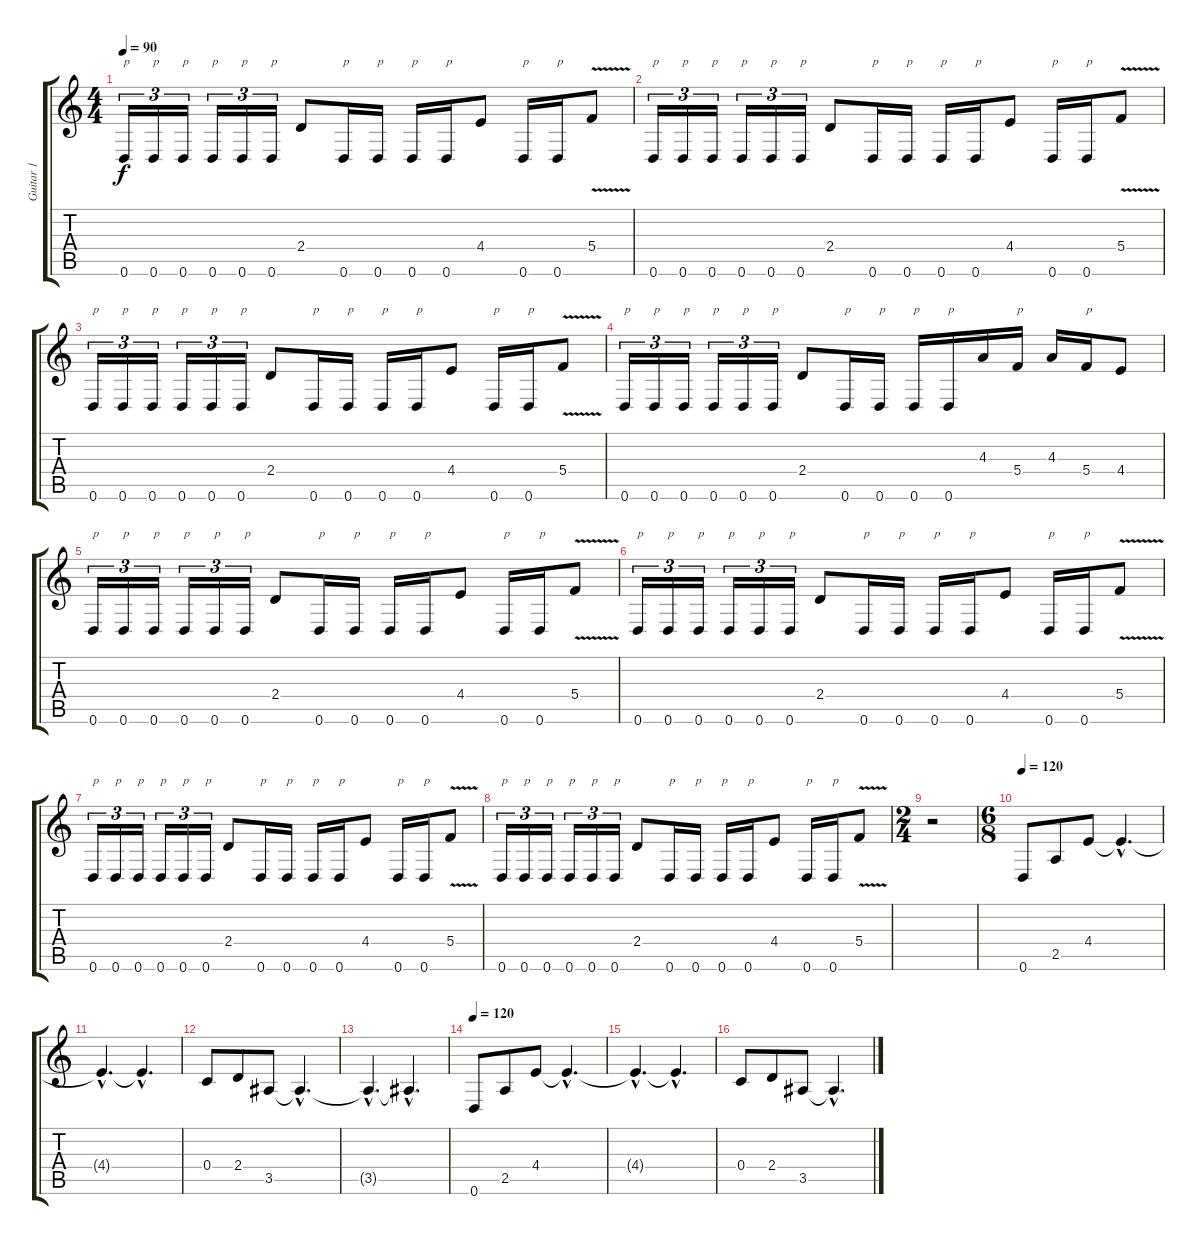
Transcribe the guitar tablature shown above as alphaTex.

\track ("Guitar 1" "Guitar 1") {instrument distortionguitar}
\staff {score tabs}
\tuning (D4 A3 F3 C3 G2 D2) {hide}
\ts (4 4)
\tempo 90
\clef g2
\ks c
0.6.16{tu (3 2) txt "p" dy f} 0.6.16{tu (3 2) txt "p"} 0.6.16{tu (3 2) txt "p"} 0.6.16{tu (3 2) txt "p"} 0.6.16{tu (3 2) txt "p"} 0.6.16{tu (3 2) txt "p"} 2.4.8 0.6.16{txt "p"} 0.6.16{txt "p"} 0.6.16{txt "p"} 0.6.16{txt "p"} 4.4.8 0.6.16{txt "p"} 0.6.16{txt "p"} 5.4{v}.8 |
0.6.16{tu (3 2) txt "p"} 0.6.16{tu (3 2) txt "p"} 0.6.16{tu (3 2) txt "p"} 0.6.16{tu (3 2) txt "p"} 0.6.16{tu (3 2) txt "p"} 0.6.16{tu (3 2) txt "p"} 2.4.8 0.6.16{txt "p"} 0.6.16{txt "p"} 0.6.16{txt "p"} 0.6.16{txt "p"} 4.4.8 0.6.16{txt "p"} 0.6.16{txt "p"} 5.4{v}.8 |
0.6.16{tu (3 2) txt "p"} 0.6.16{tu (3 2) txt "p"} 0.6.16{tu (3 2) txt "p"} 0.6.16{tu (3 2) txt "p"} 0.6.16{tu (3 2) txt "p"} 0.6.16{tu (3 2) txt "p"} 2.4.8 0.6.16{txt "p"} 0.6.16{txt "p"} 0.6.16{txt "p"} 0.6.16{txt "p"} 4.4.8 0.6.16{txt "p"} 0.6.16{txt "p"} 5.4{v}.8 |
0.6.16{tu (3 2) txt "p"} 0.6.16{tu (3 2) txt "p"} 0.6.16{tu (3 2) txt "p"} 0.6.16{tu (3 2) txt "p"} 0.6.16{tu (3 2) txt "p"} 0.6.16{tu (3 2) txt "p"} 2.4.8 0.6.16{txt "p"} 0.6.16{txt "p"} 0.6.16{txt "p"} 0.6.16{txt "p"} 4.3.16 5.4.16{txt "p"} 4.3.16 5.4.16{txt "p"} 4.4.8 |
0.6.16{tu (3 2) txt "p"} 0.6.16{tu (3 2) txt "p"} 0.6.16{tu (3 2) txt "p"} 0.6.16{tu (3 2) txt "p"} 0.6.16{tu (3 2) txt "p"} 0.6.16{tu (3 2) txt "p"} 2.4.8 0.6.16{txt "p"} 0.6.16{txt "p"} 0.6.16{txt "p"} 0.6.16{txt "p"} 4.4.8 0.6.16{txt "p"} 0.6.16{txt "p"} 5.4{v}.8 |
0.6.16{tu (3 2) txt "p"} 0.6.16{tu (3 2) txt "p"} 0.6.16{tu (3 2) txt "p"} 0.6.16{tu (3 2) txt "p"} 0.6.16{tu (3 2) txt "p"} 0.6.16{tu (3 2) txt "p"} 2.4.8 0.6.16{txt "p"} 0.6.16{txt "p"} 0.6.16{txt "p"} 0.6.16{txt "p"} 4.4.8 0.6.16{txt "p"} 0.6.16{txt "p"} 5.4{v}.8 |
0.6.16{tu (3 2) txt "p"} 0.6.16{tu (3 2) txt "p"} 0.6.16{tu (3 2) txt "p"} 0.6.16{tu (3 2) txt "p"} 0.6.16{tu (3 2) txt "p"} 0.6.16{tu (3 2) txt "p"} 2.4.8 0.6.16{txt "p"} 0.6.16{txt "p"} 0.6.16{txt "p"} 0.6.16{txt "p"} 4.4.8 0.6.16{txt "p"} 0.6.16{txt "p"} 5.4{v}.8 |
0.6.16{tu (3 2) txt "p"} 0.6.16{tu (3 2) txt "p"} 0.6.16{tu (3 2) txt "p"} 0.6.16{tu (3 2) txt "p"} 0.6.16{tu (3 2) txt "p"} 0.6.16{tu (3 2) txt "p"} 2.4.8 0.6.16{txt "p"} 0.6.16{txt "p"} 0.6.16{txt "p"} 0.6.16{txt "p"} 4.4.8 0.6.16{txt "p"} 0.6.16{txt "p"} 5.4{v}.8 |
\ts (2 4)
r.2 |
\ts (6 8)
\tempo 120
0.6.8 2.5.8 4.4.8 4.4{hac t}.4{d} |
4.4{hac t}.4{d} 4.4{hac t}.4{d} |
0.4.8 2.4.8 3.5.8 3.5{hac t}.4{d} |
3.5{hac t}.4{d} 3.5{hac t}.4{d} |
\tempo 120
0.6.8 2.5.8 4.4.8 4.4{hac t}.4{d} |
4.4{hac t}.4{d} 4.4{hac t}.4{d} |
0.4.8 2.4.8 3.5.8 3.5{hac t}.4{d}
